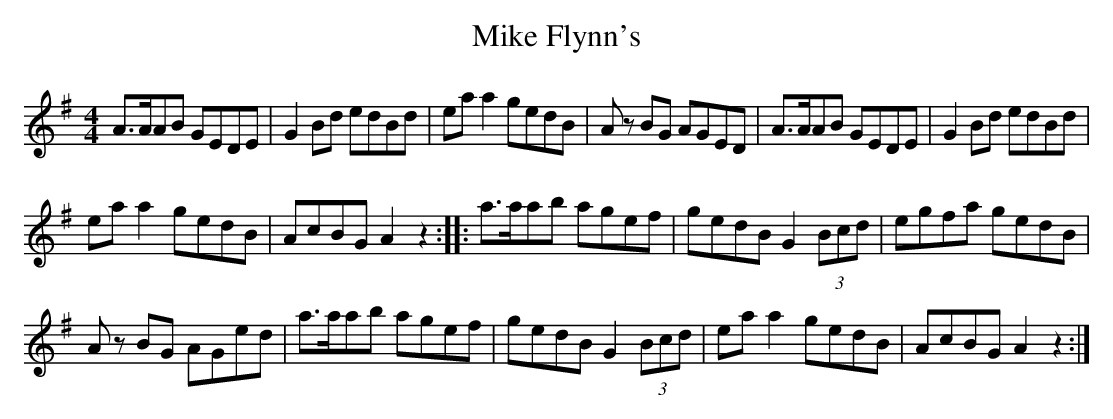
X:1
T:Mike Flynn's
M:4/4
L:1/8
K:A dorian
A>AAB GEDE|G2 Bd edBd|ea a2 gedB|A z BG AGED|A>AAB GEDE|G2 Bd edBd|
ea a2 gedB|AcBG A2 z2::a>aab agef|gedB G2 (3Bcd|egfa gedB|
A z BG AGed|a>aab agef|gedB G2 (3Bcd|ea a2 gedB|AcBG A2 z2:|
